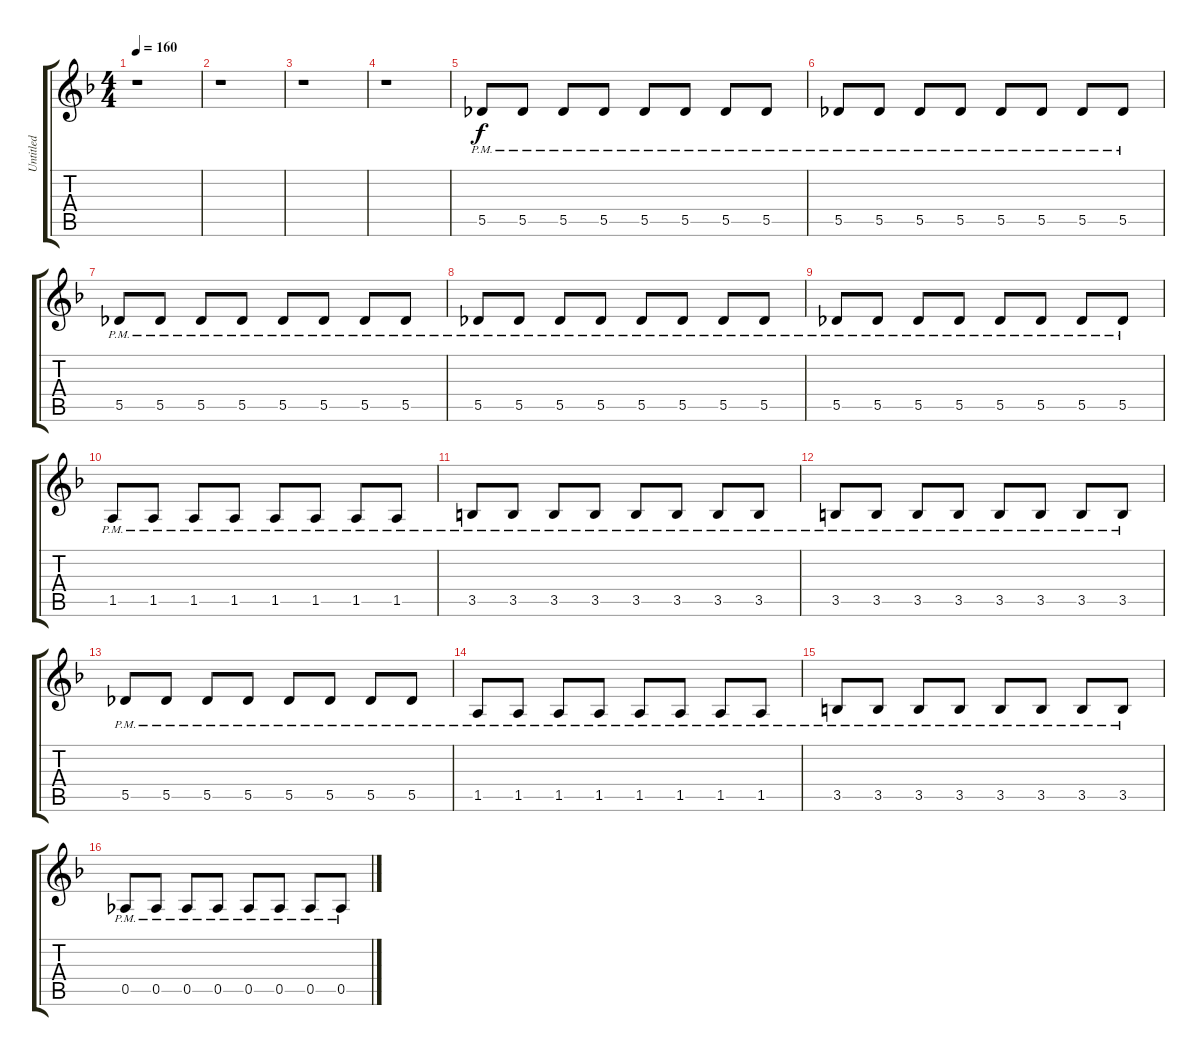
\track ("Untitled" "Untitled") {instrument distortionguitar}
\staff {score tabs}
\tuning (Eb4 Bb3 Gb3 Db3 Ab2 Eb2) {hide}
\ts (4 4)
\tempo 160
\clef g2
\ks f
r.1{dy f instrument distortionguitar} |
r.1 |
r.1 |
r.1 |
5.5{pm}.8 5.5{pm}.8 5.5{pm}.8 5.5{pm}.8 5.5{pm}.8 5.5{pm}.8 5.5{pm}.8 5.5{pm}.8 |
5.5{pm}.8 5.5{pm}.8 5.5{pm}.8 5.5{pm}.8 5.5{pm}.8 5.5{pm}.8 5.5{pm}.8 5.5{pm}.8 |
5.5{pm}.8 5.5{pm}.8 5.5{pm}.8 5.5{pm}.8 5.5{pm}.8 5.5{pm}.8 5.5{pm}.8 5.5{pm}.8 |
5.5{pm}.8 5.5{pm}.8 5.5{pm}.8 5.5{pm}.8 5.5{pm}.8 5.5{pm}.8 5.5{pm}.8 5.5{pm}.8 |
5.5{pm}.8 5.5{pm}.8 5.5{pm}.8 5.5{pm}.8 5.5{pm}.8 5.5{pm}.8 5.5{pm}.8 5.5{pm}.8 |
1.5{pm}.8 1.5{pm}.8 1.5{pm}.8 1.5{pm}.8 1.5{pm}.8 1.5{pm}.8 1.5{pm}.8 1.5{pm}.8 |
3.5{pm}.8 3.5{pm}.8 3.5{pm}.8 3.5{pm}.8 3.5{pm}.8 3.5{pm}.8 3.5{pm}.8 3.5{pm}.8 |
3.5{pm}.8 3.5{pm}.8 3.5{pm}.8 3.5{pm}.8 3.5{pm}.8 3.5{pm}.8 3.5{pm}.8 3.5{pm}.8 |
5.5{pm}.8 5.5{pm}.8 5.5{pm}.8 5.5{pm}.8 5.5{pm}.8 5.5{pm}.8 5.5{pm}.8 5.5{pm}.8 |
1.5{pm}.8 1.5{pm}.8 1.5{pm}.8 1.5{pm}.8 1.5{pm}.8 1.5{pm}.8 1.5{pm}.8 1.5{pm}.8 |
3.5{pm}.8 3.5{pm}.8 3.5{pm}.8 3.5{pm}.8 3.5{pm}.8 3.5{pm}.8 3.5{pm}.8 3.5{pm}.8 |
0.5{pm}.8 0.5{pm}.8 0.5{pm}.8 0.5{pm}.8 0.5{pm}.8 0.5{pm}.8 0.5{pm}.8 0.5{pm}.8
